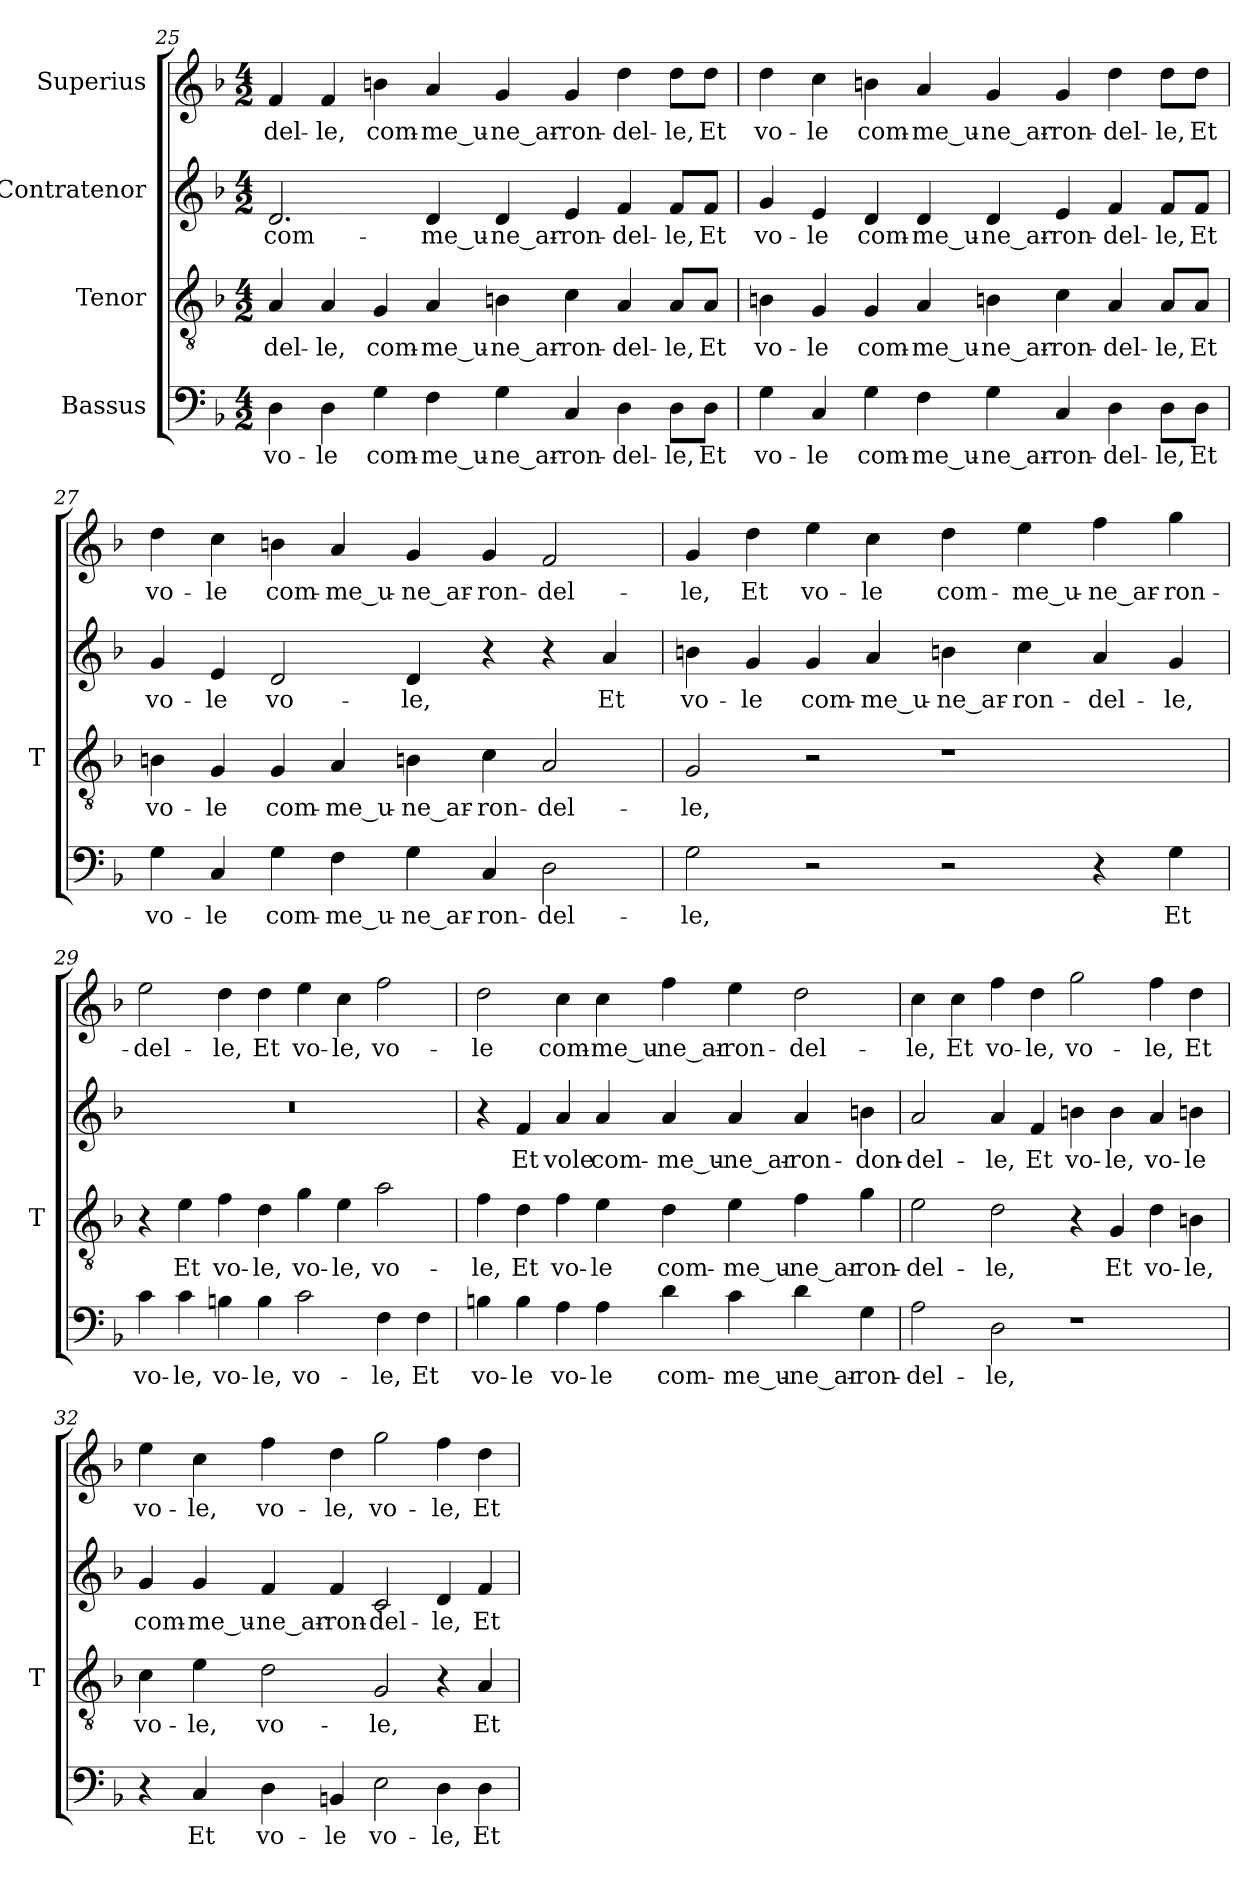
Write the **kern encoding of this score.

**kern	**text	**kern	**text	**kern	**text	**kern	**text
*part4	*part4	*part3	*part3	*part2	*part2	*part1	*part1
*staff4	*staff4	*staff3	*staff3	*staff2	*staff2	*staff1	*staff1
*I"Bassus	*	*I"Tenor	*	*I"Contratenor	*	*I"Superius	*
*	*	*I'T	*	*	*	*	*
*clefF4	*	*clefGv2	*	*clefG2	*	*clefG2	*
*k[b-]	*	*k[b-]	*	*k[b-]	*	*k[b-]	*
*M4/2	*	*M4/2	*	*M4/2	*	*M4/2	*
=25	=25	=25	=25	=25	=25	=25	=25
4D	vo-	4A	del-	2.d	com-	4f	del-
4D	-le	4A	-le,	.	.	4f	-le,
4G	com-	4G	com-	.	.	4bn	com-
4F	me_u-	4A	me_u-	4d	me_u-	4a	me_u-
4G	ne_ar-	4Bn	ne_ar-	4d	ne_ar-	4g	ne_ar-
4C	ron-	4c	ron-	4e	ron-	4g	ron-
4D	del-	4A	del-	4f	del-	4dd	del-
8D\L	-le,	8A/L	-le,	8f/L	-le,	8dd\L	-le,
8D\J	-Et	8A/J	-Et	8f/J	-Et	8dd\J	-Et
=26	=26	=26	=26	=26	=26	=26	=26
4G	vo-	4Bn	vo-	4g	vo-	4dd	vo-
4C	-le	4G	-le	4e	-le	4cc	-le
4G	com-	4G	com-	4d	com-	4bn	com-
4F	me_u-	4A	me_u-	4d	me_u-	4a	me_u-
4G	ne_ar-	4Bn	ne_ar-	4d	ne_ar-	4g	ne_ar-
4C	ron-	4c	ron-	4e	ron-	4g	ron-
4D	del-	4A	del-	4f	del-	4dd	del-
8D\L	-le,	8A/L	-le,	8f/L	-le,	8dd\L	-le,
8D\J	-Et	8A/J	-Et	8f/J	-Et	8dd\J	-Et
=27	=27	=27	=27	=27	=27	=27	=27
4G	vo-	4Bn	vo-	4g	vo-	4dd	vo-
4C	-le	4G	-le	4e	-le	4cc	-le
4G	com-	4G	com-	2d	vo-	4bn	com-
4F	me_u-	4A	me_u-	.	.	4a	me_u-
4G	ne_ar-	4Bn	ne_ar-	4d	-le,	4g	ne_ar-
4C	ron-	4c	ron-	4r	.	4g	ron-
2D	del-	2A	del-	4r	.	2f	del-
.	.	.	.	4a	-Et	.	.
=28	=28	=28	=28	=28	=28	=28	=28
2G	-le,	2G	-le,	4bn	vo-	4g	-le,
.	.	.	.	4g	-le	4dd	-Et
2r	.	2r	.	4g	com-	4ee	vo-
.	.	.	.	4a	me_u-	4cc	-le
2r	.	1r	.	4bn	ne_ar-	4dd	com-
.	.	.	.	4cc	ron-	4ee	me_u-
4r	.	.	.	4a	del-	4ff	ne_ar-
4G	-Et	.	.	4g	-le,	4gg	ron-
=29	=29	=29	=29	=29	=29	=29	=29
4c	vo-	4r	.	0r	.	2ee	del-
4c	-le,	4e	-Et	.	.	.	.
4Bn	vo-	4f	vo-	.	.	4dd	-le,
4B	-le,	4d	-le,	.	.	4dd	-Et
2c	vo-	4g	vo-	.	.	4ee	vo-
.	.	4e	-le,	.	.	4cc	-le,
4F	-le,	2a	vo-	.	.	2ff	vo-
4F	-Et	.	.	.	.	.	.
=30	=30	=30	=30	=30	=30	=30	=30
4Bn	vo-	4f	-le,	4r	.	2dd	-le
4B	-le	4d	-Et	4f	-Et	.	.
4A	vo-	4f	vo-	4a	-vole	4cc	com-
4A	-le	4e	-le	4a	com-	4cc	me_u-
4d	com-	4d	com-	4a	me_u-	4ff	ne_ar-
4c	me_u-	4e	me_u-	4a	ne_ar-	4ee	ron-
4d	ne_ar-	4f	ne_ar-	4a	ron-	2dd	del-
4G	ron-	4g	ron-	4bn	don-	.	.
=31	=31	=31	=31	=31	=31	=31	=31
2A	del-	2e	del-	2a	del-	4cc	-le,
.	.	.	.	.	.	4cc	-Et
2D	-le,	2d	-le,	4a	-le,	4ff	vo-
.	.	.	.	4f	-Et	4dd	-le,
1r	.	4r	.	4bn	vo-	2gg	vo-
.	.	4G	-Et	4b	-le,	.	.
.	.	4d	vo-	4a	vo-	4ff	-le,
.	.	4Bn	-le,	4bn	-le	4dd	-Et
=32	=32	=32	=32	=32	=32	=32	=32
4r	.	4c	vo-	4g	com-	4ee	vo-
4C	-Et	4e	-le,	4g	me_u-	4cc	-le,
4D	vo-	2d	vo-	4f	ne_ar-	4ff	vo-
4BBn	-le	.	.	4f	ron-	4dd	-le,
2E	vo-	2G	-le,	2c	del-	2gg	vo-
4D	-le,	4r	.	4d	-le,	4ff	-le,
4D	-Et	4A	-Et	4f	-Et	4dd	-Et
=	=	=	=	=	=	=	=
*-	*-	*-	*-	*-	*-	*-	*-
